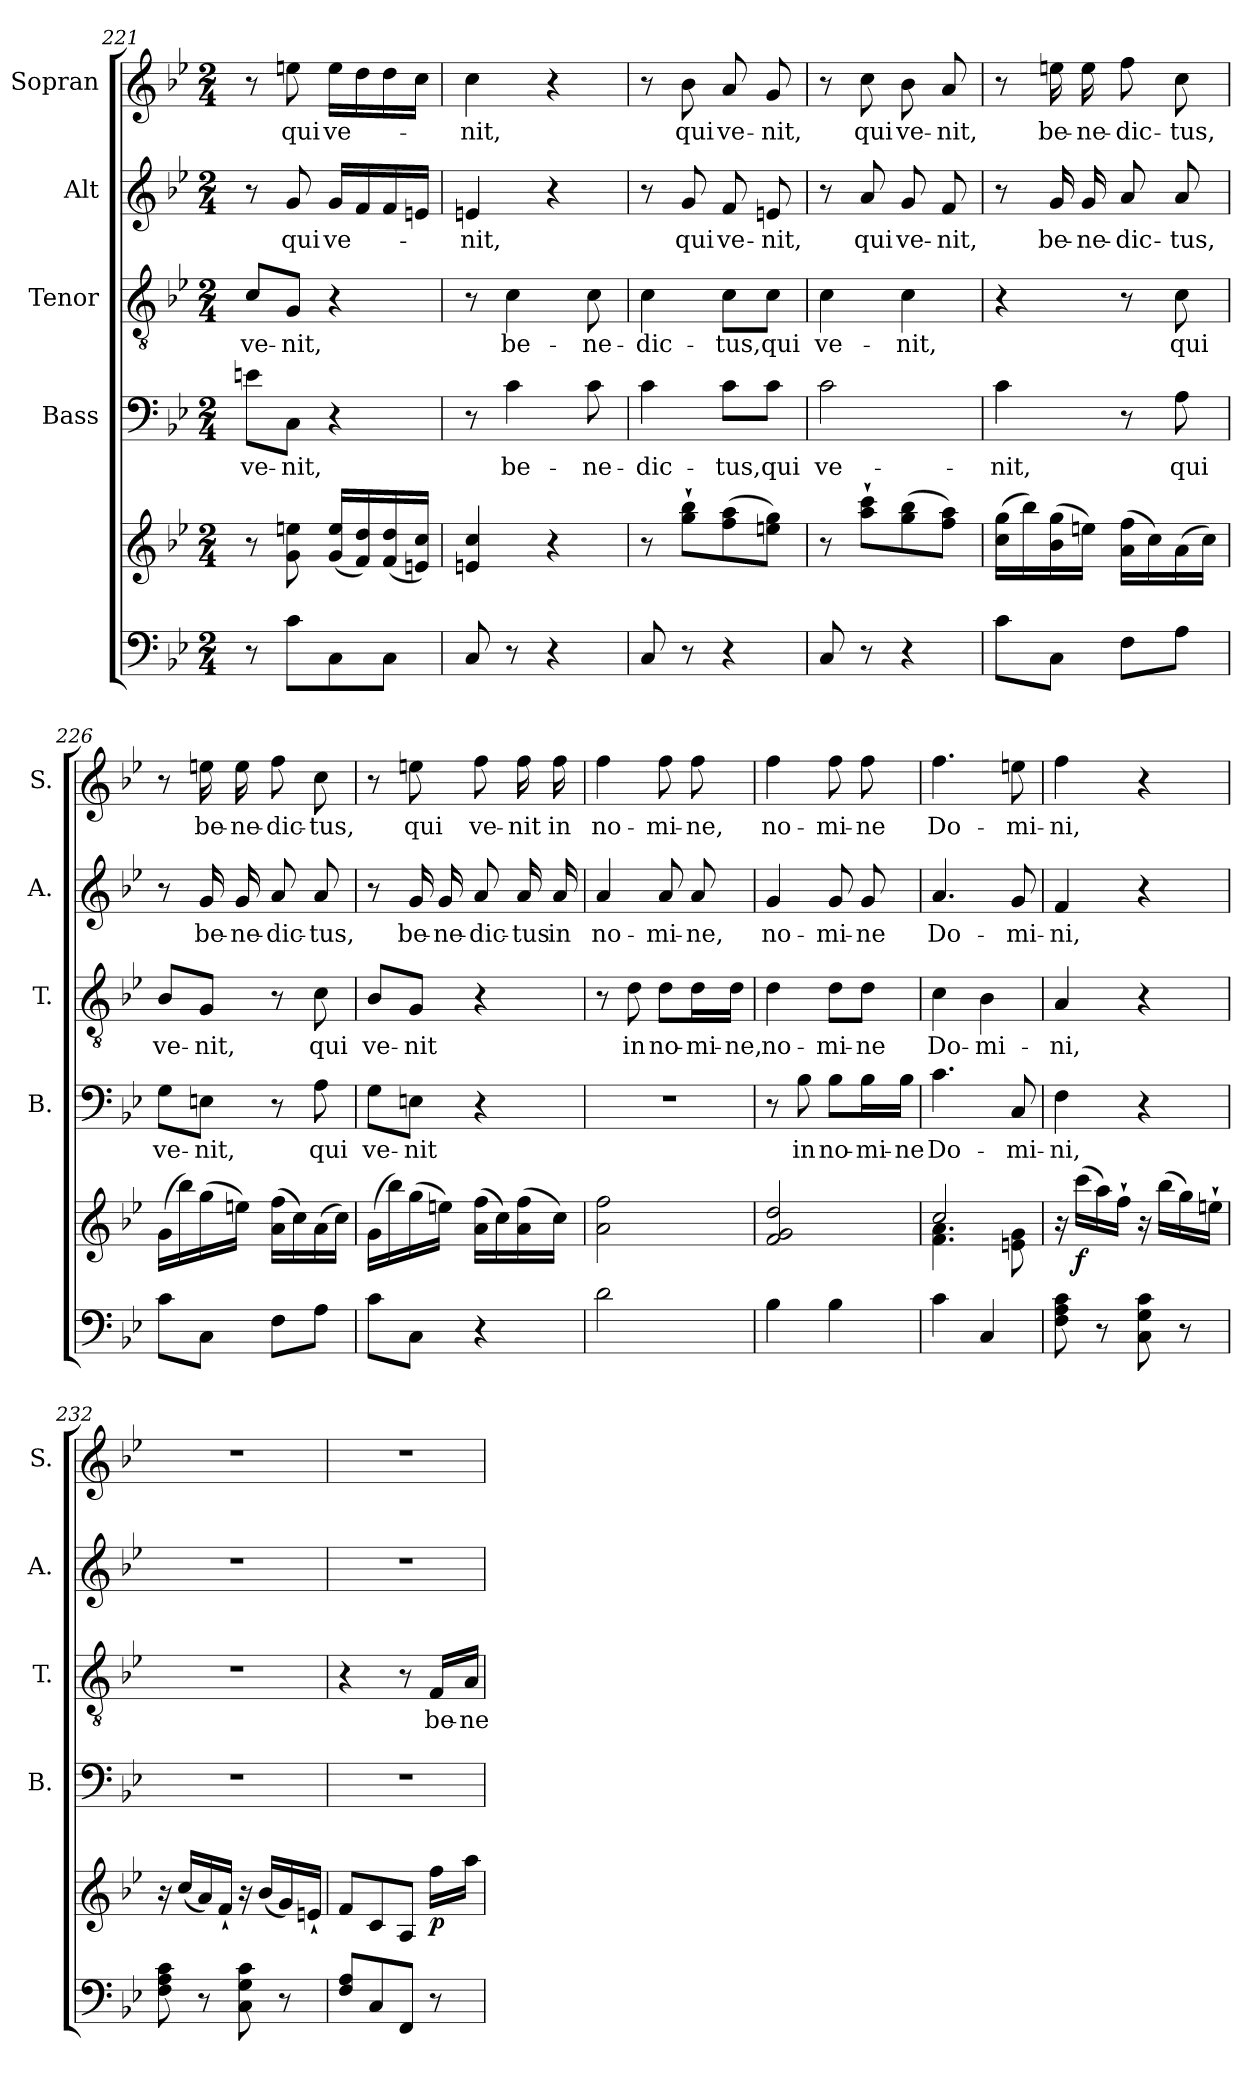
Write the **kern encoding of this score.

**kern	**kern	**dynam	**kern	**text	**kern	**text	**kern	**text	**kern	**text
*part5	*part5	*part5	*part4	*part4	*part3	*part3	*part2	*part2	*part1	*part1
*staff6	*staff5	*staff5/6	*staff4	*staff4	*staff3	*staff3	*staff2	*staff2	*staff1	*staff1
*	*	*	*I"Bass	*	*I"Tenor	*	*I"Alt	*	*I"Sopran	*
*	*	*	*I'B.	*	*I'T.	*	*I'A.	*	*I'S.	*
*clefF4	*clefG2	*	*clefF4	*	*clefGv2	*	*clefG2	*	*clefG2	*
*k[b-e-]	*k[b-e-]	*	*k[b-e-]	*	*k[b-e-]	*	*k[b-e-]	*	*k[b-e-]	*
*B-:	*B-:	*	*B-:	*	*B-:	*	*B-:	*	*B-:	*
*M2/4	*M2/4	*	*M2/4	*	*M2/4	*	*M2/4	*	*M2/4	*
=221	=221	=221	=221	=221	=221	=221	=221	=221	=221	=221
!	!	!	!	!LO:LY:b	!	!LO:LY:b	!	!	!	!
8r	8r	.	8en\L	ve-	8c/L	ve-	8r	.	8r	.
!	!	!	!	!LO:LY:b	!	!LO:LY:b	!	!LO:LY:b	!	!LO:LY:b
8c\L	8g\ 8een\	.	8C\J	-nit,	8G/J	-nit,	8g/	qui	8een\	qui
!	!	!	!	!	!	!	!	!LO:LY:b	!	!LO:LY:b
8C\	(<16g/ 16ee/LL	.	4r	.	4r	.	16g/LL	ve-	16ee\LL	ve-
.	16f/ 16dd/)	.	.	.	.	.	16f/	.	16dd\	.
8C\J	(<16f/ 16dd/	.	.	.	.	.	16f/	.	16dd\	.
.	16en/ 16cc/JJ)	.	.	.	.	.	16en/JJ	.	16cc\JJ	.
=222	=222	=222	=222	=222	=222	=222	=222	=222	=222	=222
!	!	!	!	!	!	!	!	!LO:LY:b	!	!LO:LY:b
8C/	4en/ 4cc/	.	8r	.	8r	.	4en/	-nit,	4cc\	-nit,
!	!	!	!	!LO:LY:b	!	!LO:LY:b	!	!	!	!
8r	.	.	4c\	be-	4c\	be-	.	.	.	.
4r	4r	.	.	.	.	.	4r	.	4r	.
!	!	!	!	!LO:LY:b	!	!LO:LY:b	!	!	!	!
.	.	.	8c\	-ne-	8c\	-ne-	.	.	.	.
=223	=223	=223	=223	=223	=223	=223	=223	=223	=223	=223
!	!	!	!	!LO:LY:b	!	!LO:LY:b	!	!	!	!
8C/	8r	.	4c\	-dic-	4c\	-dic-	8r	.	8r	.
!	!	!	!	!	!	!	!	!LO:LY:b	!	!LO:LY:b
8r	8gg\`> 8bb-\`>L	.	.	.	.	.	8g/	qui	8b-\	qui
!	!	!	!	!LO:LY:b	!	!LO:LY:b	!	!LO:LY:b	!	!LO:LY:b
4r	(>8ff\ 8aa\	.	8c\L	-tus,	8c\L	-tus,	8f/	ve-	8a/	ve-
!	!	!	!	!LO:LY:b	!	!LO:LY:b	!	!LO:LY:b	!	!LO:LY:b
.	8een\ 8gg\J)	.	8c\J	qui	8c\J	qui	8en/	-nit,	8g/	-nit,
=224	=224	=224	=224	=224	=224	=224	=224	=224	=224	=224
!	!	!	!	!LO:LY:b	!	!LO:LY:b	!	!	!	!
8C/	8r	.	2c\	ve-	4c\	ve-	8r	.	8r	.
!	!	!	!	!	!	!	!	!LO:LY:b	!	!LO:LY:b
8r	8aa\`> 8ccc\`>L	.	.	.	.	.	8a/	qui	8cc\	qui
!	!	!	!	!	!	!LO:LY:b	!	!LO:LY:b	!	!LO:LY:b
4r	(>8gg\ 8bb-\	.	.	.	4c\	-nit,	8g/	ve-	8b-\	ve-
!	!	!	!	!	!	!	!	!LO:LY:b	!	!LO:LY:b
.	8ff\ 8aa\J)	.	.	.	.	.	8f/	-nit,	8a/	-nit,
=225	=225	=225	=225	=225	=225	=225	=225	=225	=225	=225
!	!	!	!	!LO:LY:b	!	!	!	!	!	!
8c\L	(>16cc\ 16gg\LL	.	4c\	-nit,	4r	.	8r	.	8r	.
.	16bb-\)	.	.	.	.	.	.	.	.	.
!	!	!	!	!	!	!	!	!LO:LY:b	!	!LO:LY:b
8C\J	(>16b-\ 16gg\	.	.	.	.	.	16g/	be-	16een\	be-
!	!	!	!	!	!	!	!	!LO:LY:b	!	!LO:LY:b
.	16een\JJ)	.	.	.	.	.	16g/	-ne-	16ee\	-ne-
!	!	!	!	!	!	!	!	!LO:LY:b	!	!LO:LY:b
8F\L	(>16a\ 16ff\LL	.	8r	.	8r	.	8a/	-dic-	8ff\	-dic-
.	16cc\)	.	.	.	.	.	.	.	.	.
!	!	!	!	!LO:LY:b	!	!LO:LY:b	!	!LO:LY:b	!	!LO:LY:b
8A\J	(>16a\	.	8A\	qui	8c\	qui	8a/	-tus,	8cc\	-tus,
.	16cc\JJ)	.	.	.	.	.	.	.	.	.
!!LO:PB:g=z
=226	=226	=226	=226	=226	=226	=226	=226	=226	=226	=226
!	!	!	!	!LO:LY:b	!	!LO:LY:b	!	!	!	!
8c\L	(>16g\LL	.	8G\L	ve-	8B-/L	ve-	8r	.	8r	.
.	16bb-\)	.	.	.	.	.	.	.	.	.
!	!	!	!	!LO:LY:b	!	!LO:LY:b	!	!LO:LY:b	!	!LO:LY:b
8C\J	(>16gg\	.	8En\J	-nit,	8G/J	-nit,	16g/	be-	16een\	be-
!	!	!	!	!	!	!	!	!LO:LY:b	!	!LO:LY:b
.	16een\JJ)	.	.	.	.	.	16g/	-ne-	16ee\	-ne-
!	!	!	!	!	!	!	!	!LO:LY:b	!	!LO:LY:b
8F\L	(>16a\ 16ff\LL	.	8r	.	8r	.	8a/	-dic-	8ff\	-dic-
.	16cc\)	.	.	.	.	.	.	.	.	.
!	!	!	!	!LO:LY:b	!	!LO:LY:b	!	!LO:LY:b	!	!LO:LY:b
8A\J	(>16a\	.	8A\	qui	8c\	qui	8a/	-tus,	8cc\	-tus,
.	16cc\JJ)	.	.	.	.	.	.	.	.	.
=227	=227	=227	=227	=227	=227	=227	=227	=227	=227	=227
!	!	!	!	!LO:LY:b	!	!LO:LY:b	!	!	!	!
8c\L	(>16g\LL	.	8G\L	ve-	8B-/L	ve-	8r	.	8r	.
.	16bb-\)	.	.	.	.	.	.	.	.	.
!	!	!	!	!LO:LY:b	!	!LO:LY:b	!	!LO:LY:b	!	!LO:LY:b
8C\J	(>16gg\	.	8En\J	-nit	8G/J	-nit	16g/	be-	8een\	qui
!	!	!	!	!	!	!	!	!LO:LY:b	!	!
.	16een\JJ)	.	.	.	.	.	16g/	-ne-	.	.
!	!	!	!	!	!	!	!	!LO:LY:b	!	!LO:LY:b
4r	(>16a\ 16ff\LL	.	4r	.	4r	.	8a/	-dic-	8ff\	ve-
.	16cc\)	.	.	.	.	.	.	.	.	.
!	!	!	!	!	!	!	!	!LO:LY:b	!	!LO:LY:b
.	(>16a\ 16ff\	.	.	.	.	.	16a/	-tus	16ff\	-nit
!	!	!	!	!	!	!	!	!LO:LY:b	!	!LO:LY:b
.	16cc\JJ)	.	.	.	.	.	16a/	in	16ff\	in
=228	=228	=228	=228	=228	=228	=228	=228	=228	=228	=228
!	!	!	!	!	!	!	!	!LO:LY:b	!	!LO:LY:b
2d\	2a\ 2ff\	.	2r	.	8r	.	4a/	no-	4ff\	no-
!	!	!	!	!	!	!LO:LY:b	!	!	!	!
.	.	.	.	.	8d\	in	.	.	.	.
!	!	!	!	!	!	!LO:LY:b	!	!LO:LY:b	!	!LO:LY:b
.	.	.	.	.	8d\L	no-	8a/	-mi-	8ff\	-mi-
!	!	!	!	!	!	!LO:LY:b	!	!LO:LY:b	!	!LO:LY:b
.	.	.	.	.	16d\L	-mi-	8a/	-ne,	8ff\	-ne,
!	!	!	!	!	!	!LO:LY:b	!	!	!	!
.	.	.	.	.	16d\JJ	-ne,	.	.	.	.
=229	=229	=229	=229	=229	=229	=229	=229	=229	=229	=229
!	!	!	!	!	!	!LO:LY:b	!	!LO:LY:b	!	!LO:LY:b
4B-\	2f/ 2g/ 2dd/	.	8r	.	4d\	no-	4g/	no-	4ff\	no-
!	!	!	!	!LO:LY:b	!	!	!	!	!	!
.	.	.	8B-\	in	.	.	.	.	.	.
!	!	!	!	!LO:LY:b	!	!LO:LY:b	!	!LO:LY:b	!	!LO:LY:b
4B-\	.	.	8B-\L	no-	8d\L	-mi-	8g/	-mi-	8ff\	-mi-
!	!	!	!	!LO:LY:b	!	!LO:LY:b	!	!LO:LY:b	!	!LO:LY:b
.	.	.	16B-\L	-mi-	8d\J	-ne	8g/	-ne	8ff\	-ne
!	!	!	!	!LO:LY:b	!	!	!	!	!	!
.	.	.	16B-\JJ	-ne	.	.	.	.	.	.
=230	=230	=230	=230	=230	=230	=230	=230	=230	=230	=230
*	*^	*	*	*	*	*	*	*	*	*
!	!	!	!	!	!LO:LY:b	!	!LO:LY:b	!	!LO:LY:b	!	!LO:LY:b
4c\	2cc/	4.f\ 4.a\	.	4.c\	Do-	4c\	Do-	4.a/	Do-	4.ff\	Do-
!	!	!	!	!	!	!	!LO:LY:b	!	!	!	!
4C/	.	.	.	.	.	4B-\	-mi-	.	.	.	.
!	!	!	!	!	!LO:LY:b	!	!	!	!LO:LY:b	!	!LO:LY:b
.	.	8en\ 8g\	.	8C/	-mi-	.	.	8g/	-mi-	8een\	-mi-
!!LO:LB:g=z
=231	=231	=231	=231	=231	=231	=231	=231	=231	=231	=231	=231
!	!	!	!	!	!LO:LY:b	!	!LO:LY:b	!	!LO:LY:b	!	!LO:LY:b
*	*v	*v	*	*	*	*	*	*	*	*	*
8F\ 8A\ 8c\	16r	.	4F\	-ni,	4A/	-ni,	4f/	-ni,	4ff\	-ni,
!	!	!LO:DY:b	!	!	!	!	!	!	!	!
.	(>16ccc\LL	f	.	.	.	.	.	.	.	.
8r	16aa\)	.	.	.	.	.	.	.	.	.
.	16ff`>\JJ	.	.	.	.	.	.	.	.	.
8C\ 8G\ 8c\	16r	.	4r	.	4r	.	4r	.	4r	.
.	(>16bb-\LL	.	.	.	.	.	.	.	.	.
8r	16gg\)	.	.	.	.	.	.	.	.	.
.	16een`>\JJ	.	.	.	.	.	.	.	.	.
=232	=232	=232	=232	=232	=232	=232	=232	=232	=232	=232
8F\ 8A\ 8c\	16r	.	2r	.	2r	.	2r	.	2r	.
.	(<16cc/LL	.	.	.	.	.	.	.	.	.
8r	16a/)	.	.	.	.	.	.	.	.	.
.	16f`</JJ	.	.	.	.	.	.	.	.	.
8C\ 8G\ 8c\	16r	.	.	.	.	.	.	.	.	.
.	(<16b-/LL	.	.	.	.	.	.	.	.	.
8r	16g/)	.	.	.	.	.	.	.	.	.
.	16en`</JJ	.	.	.	.	.	.	.	.	.
=233	=233	=233	=233	=233	=233	=233	=233	=233	=233	=233
8F/ 8A/L	8f/L	.	2r	.	4r	.	2r	.	2r	.
8C/	8c/	.	.	.	.	.	.	.	.	.
8FF/J	8A/J	.	.	.	8r	.	.	.	.	.
!	!	!LO:DY:b	!	!	!	!LO:LY:b	!	!	!	!
8r	16ff\LL	p	.	.	16F/LL	be-	.	.	.	.
!	!	!	!	!	!	!LO:LY:b	!	!	!	!
.	16aa\JJ	.	.	.	16A/JJ	-ne-	.	.	.	.
=	=	=	=	=	=	=	=	=	=	=
*-	*-	*-	*-	*-	*-	*-	*-	*-	*-	*-
